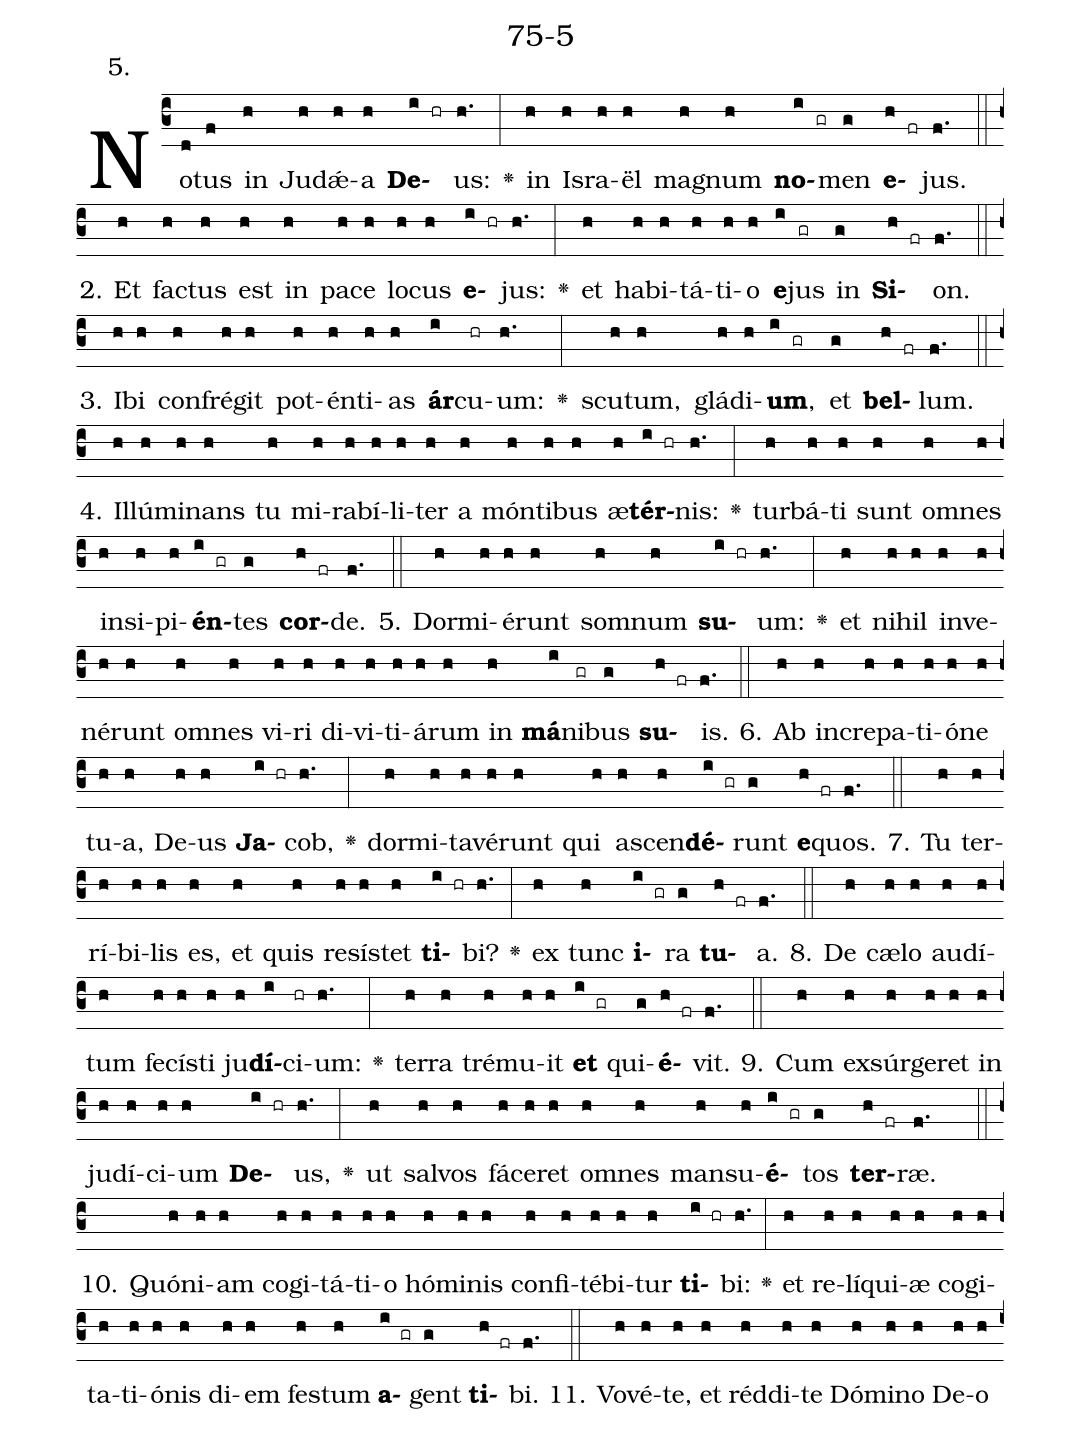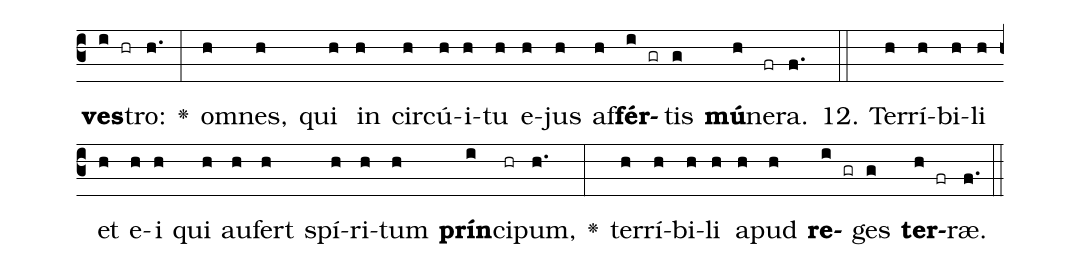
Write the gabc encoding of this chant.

name: 75-5;
annotation: 5.;
%%
(c3)No(d)tus(f) in(h) Ju(h)dǽ(h)a(h) <b>De</b>(i hr)us:(h.) <v>\greheightstar</v>(:) in(h) Is(h)ra(h)ël(h) ma(h)gnum(h) <b>no</b>(i gr)men(g) <b>e</b>(h fr)jus.(f.) (::)
2. Et(h) fac(h)tus(h) est(h) in(h) pa(h)ce(h) lo(h)cus(h) <b>e</b>(i hr)jus:(h.) <v>\greheightstar</v>(:) et(h) ha(h)bi(h)tá(h)ti(h)o(h) <b>e</b>(i)jus(gr) in(g) <b>Si</b>(h fr)on.(f.) (::)
3. I(h)bi(h) con(h)fré(h)git(h) pot(h)én(h)ti(h)as(h) <b>ár</b>(i)cu(hr)um:(h.) <v>\greheightstar</v>(:) scu(h)tum,(h) glá(h)di(h)<b>um</b>,(i gr) et(g) <b>bel</b>(h fr)lum.(f.) (::)
4. Il(h)lú(h)mi(h)nans(h) tu(h) mi(h)ra(h)bí(h)li(h)ter(h) a(h) món(h)ti(h)bus(h) æ(h)<b>tér</b>(i hr)nis:(h.) <v>\greheightstar</v>(:) tur(h)bá(h)ti(h) sunt(h) om(h)nes(h) in(h)si(h)pi(h)<b>én</b>(i gr)tes(g) <b>cor</b>(h fr)de.(f.) (::)
5. Dor(h)mi(h)é(h)runt(h) som(h)num(h) <b>su</b>(i hr)um:(h.) <v>\greheightstar</v>(:) et(h) ni(h)hil(h) in(h)ve(h)né(h)runt(h) om(h)nes(h) vi(h)ri(h) di(h)vi(h)ti(h)á(h)rum(h) in(h) <b>má</b>(i)ni(gr)bus(g) <b>su</b>(h fr)is.(f.) (::)
6. Ab(h) in(h)cre(h)pa(h)ti(h)ó(h)ne(h) tu(h)a,(h) De(h)us(h) <b>Ja</b>(i hr)cob,(h.) <v>\greheightstar</v>(:) dor(h)mi(h)ta(h)vé(h)runt(h) qui(h) a(h)scen(h)<b>dé</b>(i gr)runt(g) <b>e</b>(h fr)quos.(f.) (::)
7. Tu(h) ter(h)rí(h)bi(h)lis(h) es,(h) et(h) quis(h) re(h)sís(h)tet(h) <b>ti</b>(i hr)bi?(h.) <v>\greheightstar</v>(:) ex(h) tunc(h) <b>i</b>(i gr)ra(g) <b>tu</b>(h fr)a.(f.) (::)
8. De(h) cæ(h)lo(h) au(h)dí(h)tum(h) fe(h)cís(h)ti(h) ju(h)<b>dí</b>(i)ci(hr)um:(h.) <v>\greheightstar</v>(:) ter(h)ra(h) tré(h)mu(h)it(h) <b>et</b>(i gr) qui(g)<b>é</b>(h fr)vit.(f.) (::)
9. Cum(h) ex(h)súr(h)ge(h)ret(h) in(h) ju(h)dí(h)ci(h)um(h) <b>De</b>(i hr)us,(h.) <v>\greheightstar</v>(:) ut(h) sal(h)vos(h) fá(h)ce(h)ret(h) om(h)nes(h) man(h)su(h)<b>é</b>(i gr)tos(g) <b>ter</b>(h fr)ræ.(f.) (::)
10. Quón(h)i(h)am(h) co(h)gi(h)tá(h)ti(h)o(h) hó(h)mi(h)nis(h) con(h)fi(h)té(h)bi(h)tur(h) <b>ti</b>(i hr)bi:(h.) <v>\greheightstar</v>(:) et(h) re(h)lí(h)qui(h)æ(h) co(h)gi(h)ta(h)ti(h)ó(h)nis(h) di(h)em(h) fes(h)tum(h) <b>a</b>(i gr)gent(g) <b>ti</b>(h fr)bi.(f.) (::)
11. Vo(h)vé(h)te,(h) et(h) réd(h)di(h)te(h) Dó(h)mi(h)no(h) De(h)o(h) <b>ves</b>(i hr)tro:(h.) <v>\greheightstar</v>(:) om(h)nes,(h) qui(h) in(h) cir(h)cú(h)i(h)tu(h) e(h)jus(h) af(h)<b>fér</b>(i gr)tis(g) <b>mú</b>(h)ne(fr)ra.(f.) (::)
12. Ter(h)rí(h)bi(h)li(h) et(h) e(h)i(h) qui(h) au(h)fert(h) spí(h)ri(h)tum(h) <b>prín</b>(i)ci(hr)pum,(h.) <v>\greheightstar</v>(:) ter(h)rí(h)bi(h)li(h) a(h)pud(h) <b>re</b>(i gr)ges(g) <b>ter</b>(h fr)ræ.(f.) (::)
